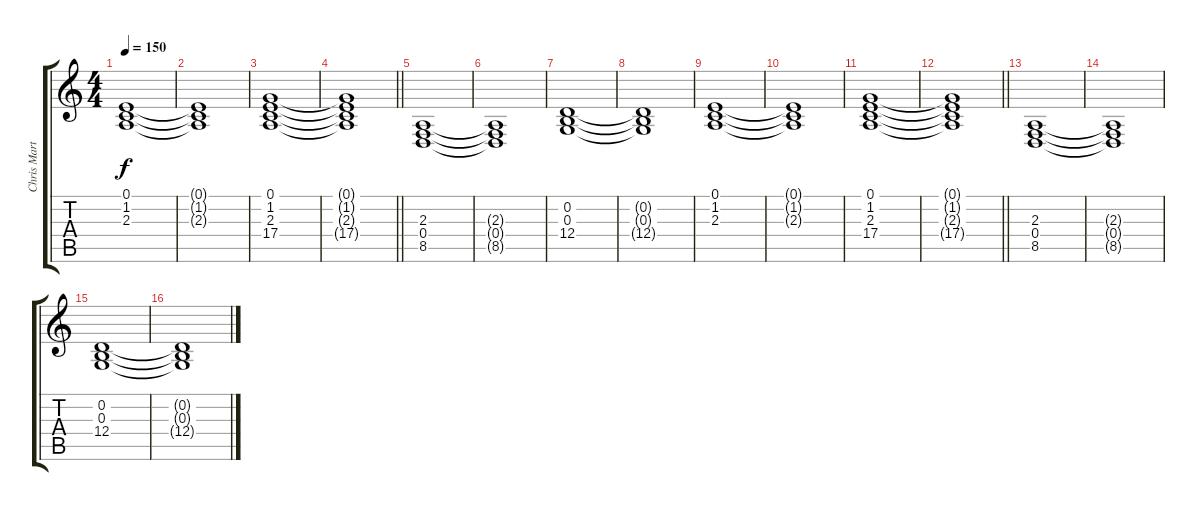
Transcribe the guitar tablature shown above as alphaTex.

\track ("Chris Martin" "Chris Mart") {instrument synthstrings1}
\staff {score tabs}
\tuning (E4 B3 G3 D3 A2 E2) {hide}
\ts (4 4)
\tempo 150
\clef g2
\ks c
(0.1 1.2 2.3).1{dy f} |
(0.1{t} 1.2{t} 2.3{t}).1 |
(0.1 1.2 2.3 17.4).1 |
\barLineRight lightlight
(0.1{t} 1.2{t} 2.3{t} 17.4{t}).1 |
(2.3 0.4 8.5).1 |
(2.3{t} 0.4{t} 8.5{t}).1 |
(0.2 0.3 12.4).1 |
(0.2{t} 0.3{t} 12.4{t}).1 |
(0.1 1.2 2.3).1 |
(0.1{t} 1.2{t} 2.3{t}).1 |
(0.1 1.2 2.3 17.4).1 |
\barLineRight lightlight
(0.1{t} 1.2{t} 2.3{t} 17.4{t}).1 |
(2.3 0.4 8.5).1 |
(2.3{t} 0.4{t} 8.5{t}).1 |
(0.2 0.3 12.4).1 |
(0.2{t} 0.3{t} 12.4{t}).1
